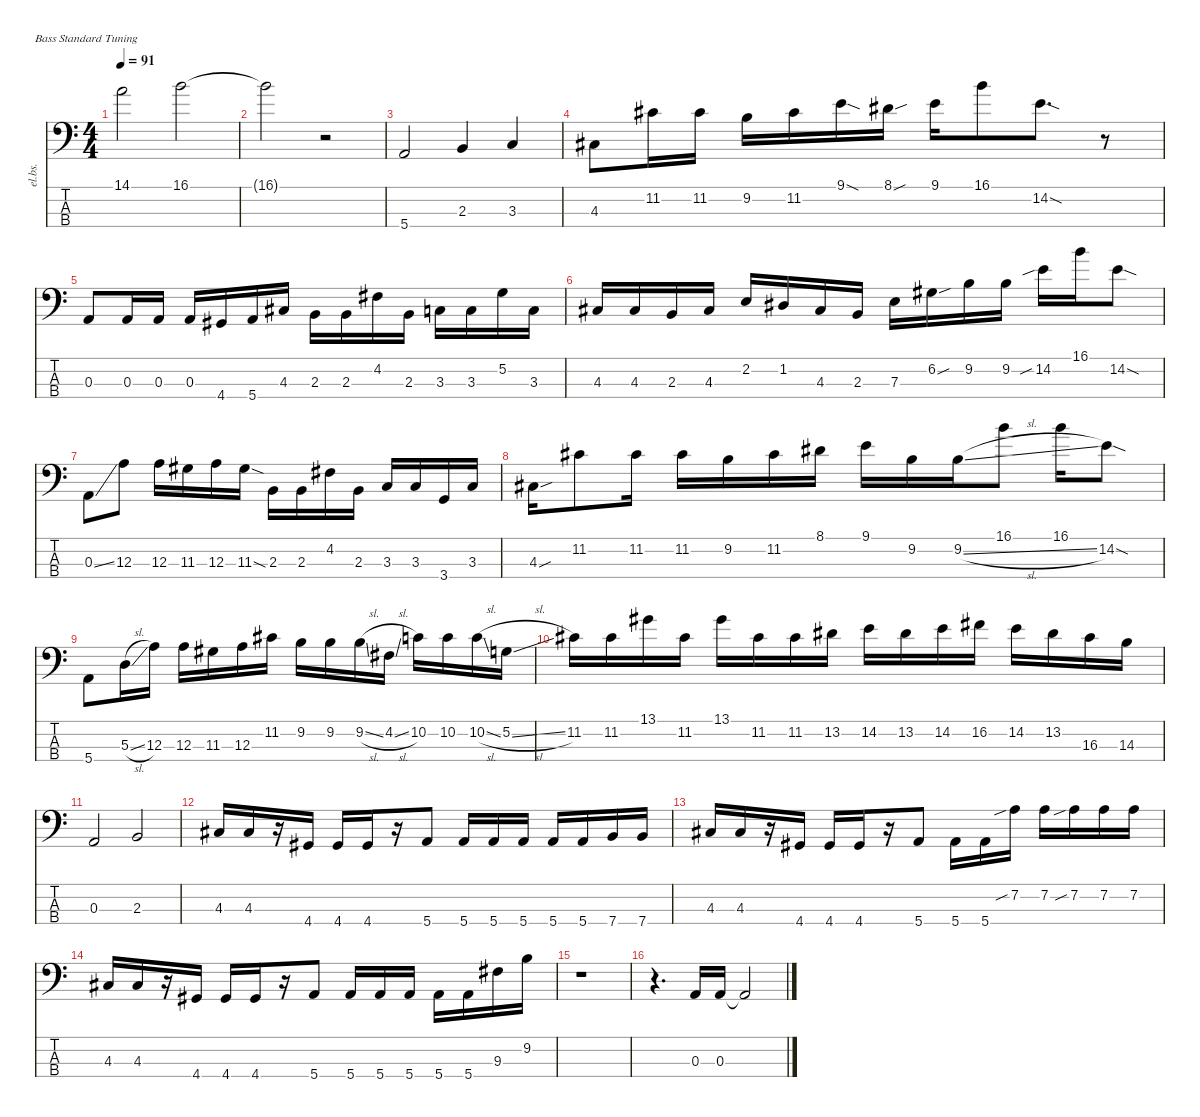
\defaultSystemsLayout 4
\hideDynamics
\bracketExtendMode nobrackets
\otherSystemsTrackNameOrientation horizontal
\track ("Electric Bass" "el.bs.") {instrument electricbassfinger}
\staff {score tabs}
\tuning (G2 D2 A1 E1)
\ts (4 4)
\tempo 91
\clef f4
\ks c
14.1.2{dy mf beam Down} 16.1.2{beam Down} |
16.1{t}.2{beam Down} r.2{beam Down} |
5.4.2{beam Up} 2.3.4{beam Up} 3.3.4{beam Up} |
4.3{acc #}.8{beam Down} 11.2{acc #}.16{beam Down} 11.2{acc #}.16{beam Down} 9.2.16{beam Down} 11.2{acc #}.16{beam Down} 9.1{sod}.16{beam Down} 8.1{sou acc #}.16{beam Down} 9.1.16{beam Down} 16.1.8{beam Down} 14.2{sod}.8{d beam Down} r.8{beam Down} |
0.3.8{beam Up} 0.3.16{beam Up} 0.3.16{beam Up} 0.3.16{beam Up} 4.4{acc #}.16{beam Up} 5.4.16{beam Up} 4.3{acc #}.16{beam Up} 2.3.16{beam Down} 2.3.16{beam Down} 4.2{acc #}.16{beam Down} 2.3.16{beam Down} 3.3.16{beam Down} 3.3.16{beam Down} 5.2.16{beam Down} 3.3.16{beam Down} |
4.3{acc #}.16{beam Up} 4.3{acc #}.16{beam Up} 2.3.16{beam Up} 4.3{acc #}.16{beam Up} 2.2.16{beam Up} 1.2{acc #}.16{beam Up} 4.3{acc #}.16{beam Up} 2.3.16{beam Up} 7.3.16{beam Down} 6.2{sou acc #}.16{beam Down} 9.2.16{beam Down} 9.2.16{beam Down} 14.2{sib}.16{beam Down} 16.1.16{beam Down} 14.2{sod}.8{beam Down} |
0.3{ss}.8{beam Down} 12.3.8{beam Down} 12.3.16{beam Down} 11.3{acc #}.16{beam Down} 12.3.16{beam Down} 11.3{sod acc #}.16{beam Down} 2.3.16{beam Down} 2.3.16{beam Down} 4.2{acc #}.16{beam Down} 2.3.16{beam Down} 3.3.16{beam Up} 3.3.16{beam Up} 3.4.16{beam Up} 3.3.16{beam Up} |
4.3{sou acc #}.16{beam Down} 11.2{acc #}.8{beam Down} 11.2{acc #}.16{beam Down} 11.2{acc #}.16{beam Down} 9.2.16{beam Down} 11.2{acc #}.16{beam Down} 8.1{acc #}.16{beam Down} 9.1.16{beam Down} 9.2.16{beam Down} 9.2{sl}.16{beam Down} 16.1.8{beam Down} 16.1.16{beam Down} 14.2{sod}.8{beam Down} |
5.4.8{beam Down} 5.3{sl}.16{beam Down} 12.3.16{beam Down} 12.3.16{beam Down} 11.3{acc #}.16{beam Down} 12.3.16{beam Down} 11.2{acc #}.16{beam Down} 9.2.16{beam Down} 9.2.16{beam Down} 9.2{sl}.16{beam Down} 4.2{sl acc #}.16{beam Down} 10.2.16{beam Down} 10.2.16{beam Down} 10.2{sl}.16{beam Down} 5.2{sl}.16{beam Down} |
11.2{acc #}.16{beam Down} 11.2{acc #}.16{beam Down} 13.1{acc #}.16{beam Down} 11.2{acc #}.16{beam Down} 13.1{acc #}.16{beam Down} 11.2{acc #}.16{beam Down} 11.2{acc #}.16{beam Down} 13.2{acc #}.16{beam Down} 14.2.16{beam Down} 13.2{acc #}.16{beam Down} 14.2.16{beam Down} 16.2{acc #}.16{beam Down} 14.2.16{beam Down} 13.2{acc #}.16{beam Down} 16.3{acc #}.16{beam Down} 14.3.16{beam Down} |
0.3.2{beam Up} 2.3.2{beam Up} |
4.3{acc #}.16{beam Up} 4.3{acc #}.16{beam Up} r.16{beam Up} 4.4{acc #}.16{beam Up} 4.4{acc #}.16{beam Up} 4.4{acc #}.16{beam Up} r.16{beam Up} 5.4.8{beam Up} 5.4.16{beam Up} 5.4.16{beam Up} 5.4.16{beam Up} 5.4.16{beam Up} 5.4.16{beam Up} 7.4.16{beam Up} 7.4.16{beam Up} |
4.3{acc #}.16{beam Up} 4.3{acc #}.16{beam Up} r.16{beam Up} 4.4{acc #}.16{beam Up} 4.4{acc #}.16{beam Up} 4.4{acc #}.16{beam Up} r.16{beam Up} 5.4.8{beam Up} 5.4.16{beam Down} 5.4.16{beam Down} 7.2{sib}.16{beam Down} 7.2.16{beam Down} 7.2{sib}.16{beam Down} 7.2.16{beam Down} 7.2.16{beam Down} |
4.3{acc #}.16{beam Up} 4.3{acc #}.16{beam Up} r.16{beam Up} 4.4{acc #}.16{beam Up} 4.4{acc #}.16{beam Up} 4.4{acc #}.16{beam Up} r.16{beam Up} 5.4.8{beam Up} 5.4.16{beam Up} 5.4.16{beam Up} 5.4.16{beam Up} 5.4.16{beam Down} 5.4.16{beam Down} 9.3{acc #}.16{beam Down} 9.2.16{beam Down} |
r.1{beam Down} |
r.4{d beam Down} 0.3.16{beam Up} 0.3.16{beam Up} 0.3{t}.2{beam Up}
